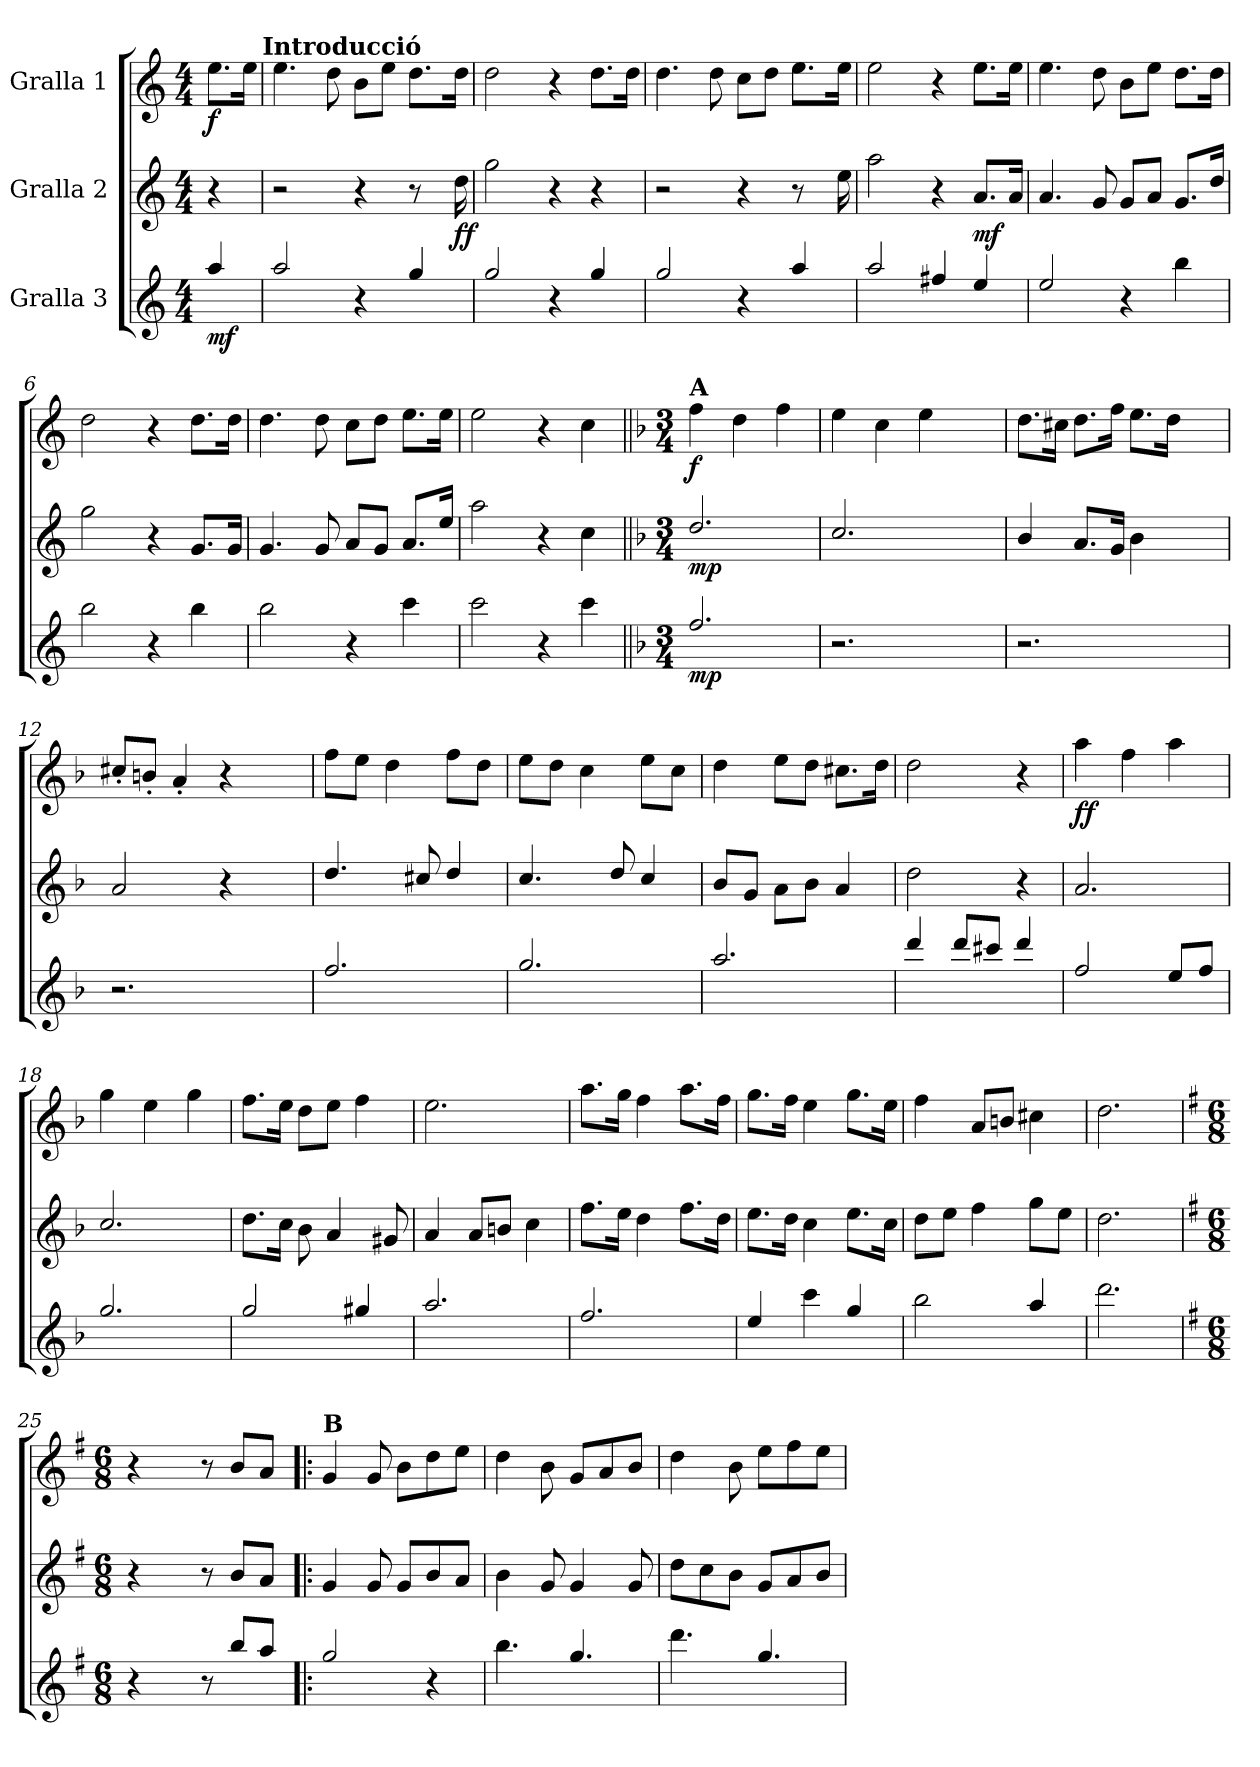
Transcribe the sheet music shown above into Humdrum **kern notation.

**kern	**dynam	**kern	**dynam	**kern	**dynam
*part3	*part3	*part2	*part2	*part1	*part1
*staff3	*staff3	*staff2	*staff2	*staff1	*staff1
*I"Gralla 3	*	*I"Gralla 2	*	*I"Gralla 1	*
*clefG2	*	*clefG2	*	*clefG2	*
*ITrd8c14	*	*	*	*	*
*k[]	*	*k[]	*	*k[]	*
*M4/4	*	*M4/4	*	*M4/4	*
*MM90	*	*MM90	*	*MM90	*
=	=	=	=	=	=
!	!LO:DY:b	!	!	!	!LO:DY:b
4a/	mf	4r	.	8.ee\L	f
.	.	.	.	16ee\Jk	.
!	!	!	!	!LO:TX:a:B:t=Introducció	!
=1	=1	=1	=1	=1	=1
2a/	.	2r	.	4.ee\	.
.	.	.	.	8dd\	.
4r	.	4r	.	8b\L	.
.	.	.	.	8ee\J	.
4g/	.	8r	.	8.dd\L	.
.	.	16ryy	.	.	.
!	!	!	!LO:DY:b	!	!
.	.	16dd\	ff	16dd\Jk	.
=2	=2	=2	=2	=2	=2
2g/	.	2gg\	.	2dd\	.
4r	.	4r	.	4r	.
4g/	.	4r	.	8.dd\L	.
.	.	.	.	16dd\Jk	.
=3	=3	=3	=3	=3	=3
2g/	.	2r	.	4.dd\	.
.	.	.	.	8dd\	.
4r	.	4r	.	8cc\L	.
.	.	.	.	8dd\J	.
4a/	.	8r	.	8.ee\L	.
.	.	16ryy	.	.	.
.	.	16ee\	.	16ee\Jk	.
=4	=4	=4	=4	=4	=4
2a/	.	2aa\	.	2ee\	.
4f#X/	.	4r	.	4r	.
!	!	!	!LO:DY:b	!	!
4e/	.	8.a/L	mf	8.ee\L	.
.	.	16a/Jk	.	16ee\Jk	.
=5	=5	=5	=5	=5	=5
2e/	.	4.a/	.	4.ee\	.
.	.	8g/	.	8dd\	.
4r	.	8g/L	.	8b\L	.
.	.	8a/J	.	8ee\J	.
4b\	.	8.g/L	.	8.dd\L	.
.	.	16dd/Jk	.	16dd\Jk	.
=6	=6	=6	=6	=6	=6
2b\	.	2gg\	.	2dd\	.
4r	.	4r	.	4r	.
4b\	.	8.g/L	.	8.dd\L	.
.	.	16g/Jk	.	16dd\Jk	.
!!LO:LB:g=z
=7	=7	=7	=7	=7	=7
2b\	.	4.g/	.	4.dd\	.
.	.	8g/	.	8dd\	.
4r	.	8a/L	.	8cc\L	.
.	.	8g/J	.	8dd\J	.
4cc\	.	8.a/L	.	8.ee\L	.
.	.	16ee/Jk	.	16ee\Jk	.
=8	=8	=8	=8	=8	=8
2cc\	.	2aa\	.	2ee\	.
4r	.	4r	.	4r	.
4cc\	.	4cc\	.	4cc\	.
=9||	=9||	=9||	=9||	=9||	=9||
*k[b-]	*	*k[b-]	*	*k[b-]	*
*M3/4	*	*M3/4	*	*M3/4	*
*	*	*	*	*MM100	*
!	!	!	!	!LO:TX:a:B:t=A	!
!	!LO:DY:b	!	!LO:DY:b	!	!LO:DY:b
2.f/	mp	2.dd/	mp	4ff\	f
.	.	.	.	4dd\	.
.	.	.	.	4ff\	.
=10	=10	=10	=10	=10	=10
2.r	.	2.cc/	.	4ee\	.
.	.	.	.	4cc\	.
.	.	.	.	4ee\	.
4ryy	.	4ryy	.	4ryy	.
=11	=11	=11	=11	=11	=11
2.r	.	4b-/	.	8.dd\L	.
.	.	.	.	16cc#X\Jk	.
.	.	8.a/L	.	8.dd\L	.
.	.	16g/Jk	.	16ff\Jk	.
.	.	4b-\	.	8.ee\L	.
.	.	.	.	16dd\Jk	.
4ryy	.	4ryy	.	4ryy	.
=12	=12	=12	=12	=12	=12
2.r	.	2a/	.	8cc#X'/L	.
.	.	.	.	8bn'/J	.
.	.	.	.	4a'/	.
.	.	4r	.	4r	.
4ryy	.	4ryy	.	4ryy	.
=13	=13	=13	=13	=13	=13
2.f/	.	4.dd/	.	8ff\L	.
.	.	.	.	8ee\J	.
.	.	.	.	4dd\	.
.	.	8cc#X/	.	.	.
.	.	4dd/	.	8ff\L	.
.	.	.	.	8dd\J	.
!!LO:LB:g=z
=14	=14	=14	=14	=14	=14
2.g/	.	4.cc/	.	8ee\L	.
.	.	.	.	8dd\J	.
.	.	.	.	4cc\	.
.	.	8dd/	.	.	.
.	.	4cc/	.	8ee\L	.
.	.	.	.	8cc\J	.
=15	=15	=15	=15	=15	=15
2.a/	.	8b-/L	.	4dd\	.
.	.	8g/J	.	.	.
.	.	8a\L	.	8ee\L	.
.	.	8b-\J	.	8dd\J	.
.	.	4a/	.	8.cc#X\L	.
.	.	.	.	16dd\Jk	.
=16	=16	=16	=16	=16	=16
4dd/	.	2dd\	.	2dd\	.
8dd/L	.	.	.	.	.
8cc#X/J	.	.	.	.	.
4dd/	.	4r	.	4r	.
=17	=17	=17	=17	=17	=17
!	!	!	!	!	!LO:DY:b
2f/	.	2.a/	.	4aa\	ff
.	.	.	.	4ff\	.
8e/L	.	.	.	4aa\	.
8f/J	.	.	.	.	.
=18	=18	=18	=18	=18	=18
2.g/	.	2.cc/	.	4gg\	.
.	.	.	.	4ee\	.
.	.	.	.	4gg\	.
=19	=19	=19	=19	=19	=19
2g/	.	8.dd\L	.	8.ff\L	.
.	.	16cc\Jk	.	16ee\Jk	.
.	.	8b-\	.	8dd\L	.
.	.	4a/	.	8ee\J	.
4g#X/	.	.	.	4ff\	.
.	.	8g#X/	.	.	.
=20	=20	=20	=20	=20	=20
2.a/	.	4a/	.	2.ee\	.
.	.	8a/L	.	.	.
.	.	8bn/J	.	.	.
.	.	4cc\	.	.	.
=21	=21	=21	=21	=21	=21
2.f/	.	8.ff\L	.	8.aa\L	.
.	.	16ee\Jk	.	16gg\Jk	.
.	.	4dd\	.	4ff\	.
.	.	8.ff\L	.	8.aa\L	.
.	.	16dd\Jk	.	16ff\Jk	.
!!LO:LB:g=z
=22	=22	=22	=22	=22	=22
4e/	.	8.ee\L	.	8.gg\L	.
.	.	16dd\Jk	.	16ff\Jk	.
4cc\	.	4cc\	.	4ee\	.
4g/	.	8.ee\L	.	8.gg\L	.
.	.	16cc\Jk	.	16ee\Jk	.
=23	=23	=23	=23	=23	=23
2b-\	.	8dd\L	.	4ff\	.
.	.	8ee\J	.	.	.
.	.	4ff\	.	8a/L	.
.	.	.	.	8bn/J	.
4a/	.	8gg\L	.	4cc#X\	.
.	.	8ee\J	.	.	.
=24	=24	=24	=24	=24	=24
2.dd\	.	2.dd\	.	2.dd\	.
=25	=25	=25	=25	=25	=25
*k[f#]	*	*k[f#]	*	*k[f#]	*
*M6/8	*	*M6/8	*	*M6/8	*
4r	.	4r	.	4r	.
8ryy	.	8ryy	.	8ryy	.
8r	.	8r	.	8r	.
8b/L	.	8b/L	.	8b/L	.
8a/J	.	8a/J	.	8a/J	.
=26!|:	=26!|:	=26!|:	=26!|:	=26!|:	=26!|:
*	*	*	*	*MM225	*
!	!	!	!	!LO:TX:a:B:t=B	!
2g/	.	4g/	.	4g/	.
.	.	8g/	.	8g/	.
.	.	8g/L	.	8b\L	.
4r	.	8b/	.	8dd\	.
.	.	8a/J	.	8ee\J	.
=27	=27	=27	=27	=27	=27
4.b\	.	4b\	.	4dd\	.
.	.	8g/	.	8b\	.
4.g/	.	4g/	.	8g/L	.
.	.	.	.	8a/	.
.	.	8g/	.	8b/J	.
=28	=28	=28	=28	=28	=28
4.dd\	.	8dd\L	.	4dd\	.
.	.	8cc\	.	.	.
.	.	8b\J	.	8b\	.
4.g/	.	8g/L	.	8ee\L	.
.	.	8a/	.	8ff#\	.
.	.	8b/J	.	8ee\J	.
=	=	=	=	=	=
*-	*-	*-	*-	*-	*-
